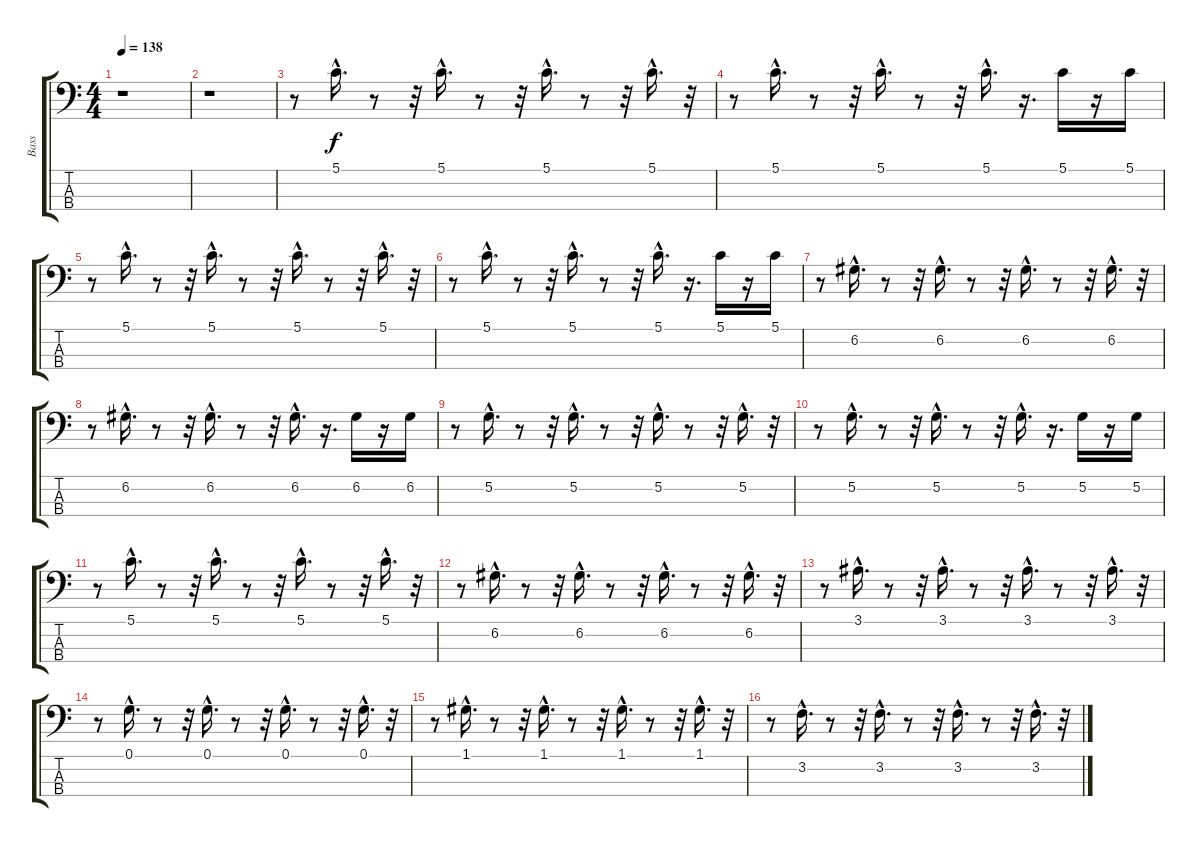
\track ("Bass" "Bass") {instrument synthbass1}
\staff {score tabs}
\tuning (G2 D2 A1 E1) {hide}
\ts (4 4)
\tempo 138
\clef f4
\ks c
r.1{dy f} |
r.1 |
r.8 5.1{hac}.16{d} r.8 r.32 5.1{hac}.16{d} r.8 r.32 5.1{hac}.16{d} r.8 r.32 5.1{hac}.16{d} r.32 |
r.8 5.1{hac}.16{d} r.8 r.32 5.1{hac}.16{d} r.8 r.32 5.1{hac}.16{d} r.16{d} 5.1.16 r.16 5.1.16 |
r.8 5.1{hac}.16{d} r.8 r.32 5.1{hac}.16{d} r.8 r.32 5.1{hac}.16{d} r.8 r.32 5.1{hac}.16{d} r.32 |
r.8 5.1{hac}.16{d} r.8 r.32 5.1{hac}.16{d} r.8 r.32 5.1{hac}.16{d} r.16{d} 5.1.16 r.16 5.1.16 |
r.8 6.2{hac}.16{d} r.8 r.32 6.2{hac}.16{d} r.8 r.32 6.2{hac}.16{d} r.8 r.32 6.2{hac}.16{d} r.32 |
r.8 6.2{hac}.16{d} r.8 r.32 6.2{hac}.16{d} r.8 r.32 6.2{hac}.16{d} r.16{d} 6.2.16 r.16 6.2.16 |
r.8 5.2{hac}.16{d} r.8 r.32 5.2{hac}.16{d} r.8 r.32 5.2{hac}.16{d} r.8 r.32 5.2{hac}.16{d} r.32 |
r.8 5.2{hac}.16{d} r.8 r.32 5.2{hac}.16{d} r.8 r.32 5.2{hac}.16{d} r.16{d} 5.2.16 r.16 5.2.16 |
r.8 5.1{hac}.16{d} r.8 r.32 5.1{hac}.16{d} r.8 r.32 5.1{hac}.16{d} r.8 r.32 5.1{hac}.16{d} r.32 |
r.8 6.2{hac}.16{d} r.8 r.32 6.2{hac}.16{d} r.8 r.32 6.2{hac}.16{d} r.8 r.32 6.2{hac}.16{d} r.32 |
r.8 3.1{hac}.16{d} r.8 r.32 3.1{hac}.16{d} r.8 r.32 3.1{hac}.16{d} r.8 r.32 3.1{hac}.16{d} r.32 |
r.8 0.1{hac}.16{d} r.8 r.32 0.1{hac}.16{d} r.8 r.32 0.1{hac}.16{d} r.8 r.32 0.1{hac}.16{d} r.32 |
r.8 1.1{hac}.16{d} r.8 r.32 1.1{hac}.16{d} r.8 r.32 1.1{hac}.16{d} r.8 r.32 1.1{hac}.16{d} r.32 |
r.8 3.2{hac}.16{d} r.8 r.32 3.2{hac}.16{d} r.8 r.32 3.2{hac}.16{d} r.8 r.32 3.2{hac}.16{d} r.32
